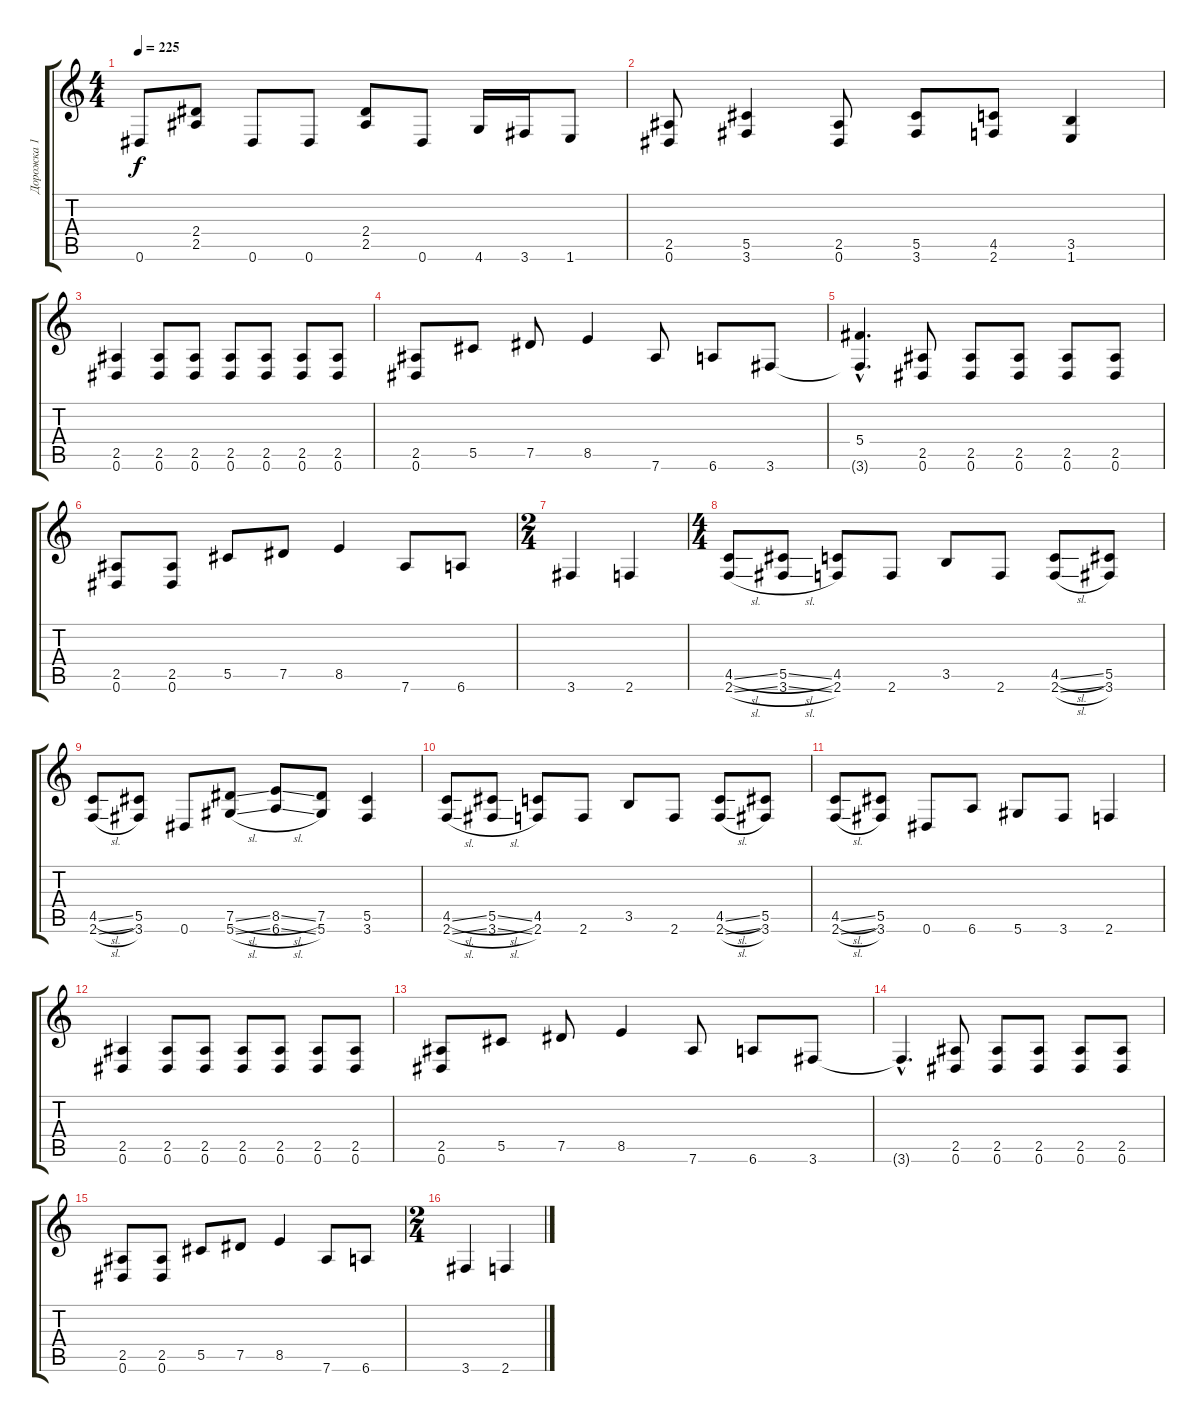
\track ("Дорожка 1" "Дорожка 1") {instrument distortionguitar}
\staff {score tabs}
\tuning (Eb4 Bb3 Gb3 Db3 Ab2 Eb2) {hide}
\ts (4 4)
\tempo 225
\clef g2
\ks c
0.6.8{dy f} (2.4 2.5).8 0.6.8 0.6.8 (2.4 2.5).8 0.6.8 4.6.16 3.6.16 1.6.8 |
(2.5 0.6).8 (5.5 3.6).4 (2.5 0.6).8 (5.5 3.6).8 (4.5 2.6).8 (3.5 1.6).4 |
(2.5 0.6).4 (2.5 0.6).8 (2.5 0.6).8 (2.5 0.6).8 (2.5 0.6).8 (2.5 0.6).8 (2.5 0.6).8 |
(2.5 0.6).8 5.5.8 7.5.8 8.5.4 7.6.8 6.6.8 3.6.8 |
(5.4{hac} 3.6{hac t}).4{d} (2.5 0.6).8 (2.5 0.6).8 (2.5 0.6).8 (2.5 0.6).8 (2.5 0.6).8 |
(2.5 0.6).8 (2.5 0.6).8 5.5.8 7.5.8 8.5.4 7.6.8 6.6.8 |
\ts (2 4)
3.6.4 2.6.4 |
\ts (4 4)
(4.5{sl} 2.6{sl}).8 (5.5{sl} 3.6{sl}).8 (4.5 2.6).8 2.6.8 3.5.8 2.6.8 (4.5{sl} 2.6{sl}).8 (5.5 3.6).8 |
(4.5{sl} 2.6{sl}).8 (5.5 3.6).8 0.6.8 (7.5{sl} 5.6{sl}).8 (8.5{sl} 6.6{sl}).8 (7.5 5.6).8 (5.5 3.6).4 |
(4.5{sl} 2.6{sl}).8 (5.5{sl} 3.6{sl}).8 (4.5 2.6).8 2.6.8 3.5.8 2.6.8 (4.5{sl} 2.6{sl}).8 (5.5 3.6).8 |
(4.5{sl} 2.6{sl}).8 (5.5 3.6).8 0.6.8 6.6.8 5.6.8 3.6.8 2.6.4 |
(2.5 0.6).4 (2.5 0.6).8 (2.5 0.6).8 (2.5 0.6).8 (2.5 0.6).8 (2.5 0.6).8 (2.5 0.6).8 |
(2.5 0.6).8 5.5.8 7.5.8 8.5.4 7.6.8 6.6.8 3.6.8 |
3.6{hac t}.4{d} (2.5 0.6).8 (2.5 0.6).8 (2.5 0.6).8 (2.5 0.6).8 (2.5 0.6).8 |
(2.5 0.6).8 (2.5 0.6).8 5.5.8 7.5.8 8.5.4 7.6.8 6.6.8 |
\ts (2 4)
3.6.4 2.6.4
